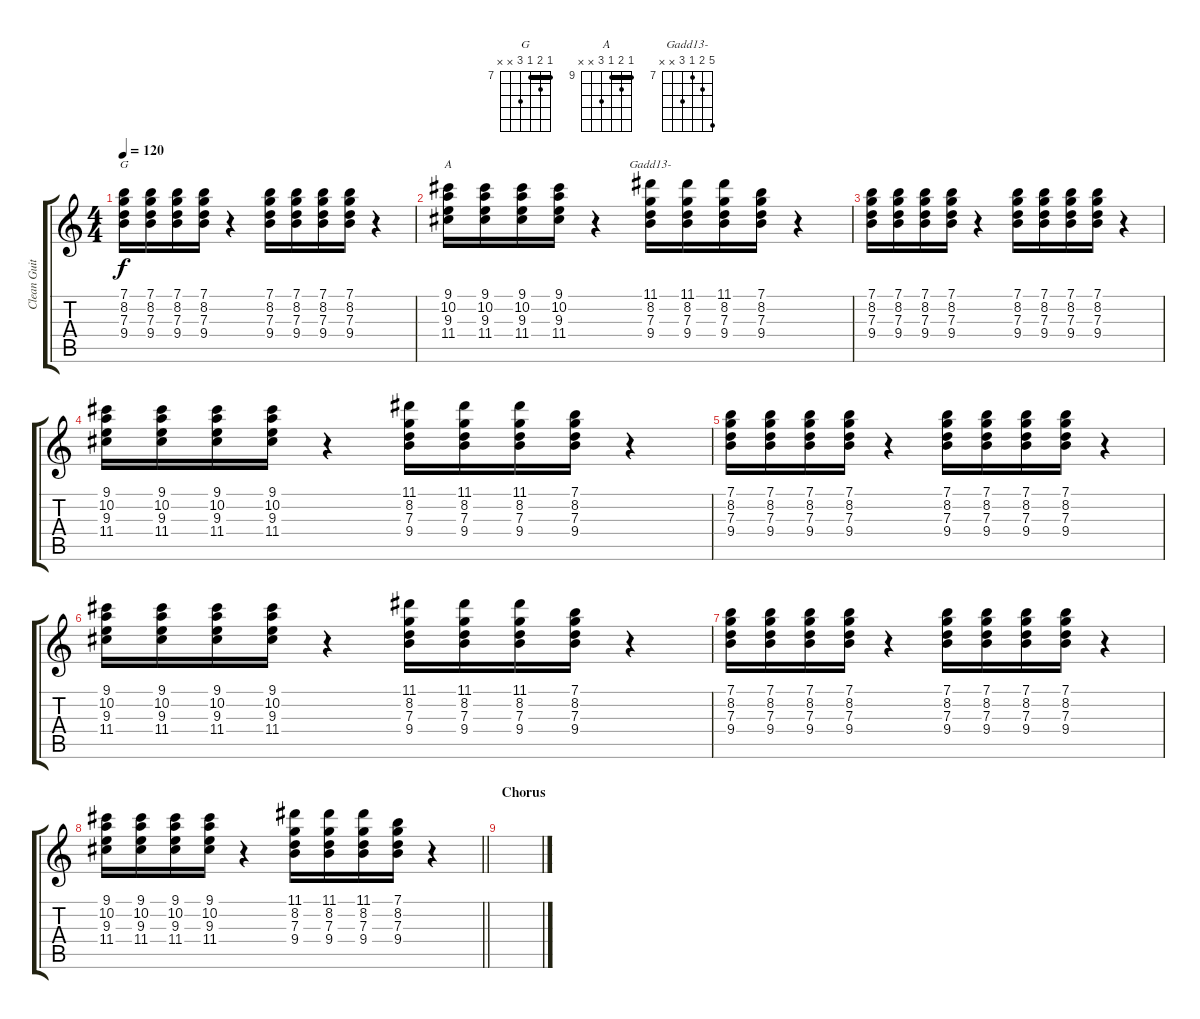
\track ("Clean Guitar" "Clean Guit") {instrument electricguitarclean}
\staff {score tabs}
\tuning (E4 B3 G3 D3 A2 E2) {hide}
\chord ("G" 7 8 7 9 x x) {firstfret 7 barre 7}
\chord ("A" 9 10 9 11 x x) {firstfret 9 barre 9}
\chord ("Gadd13-" 11 8 7 9 x x) {firstfret 7}
\ts (4 4)
\tempo 120
\clef g2
\ks c
(7.1 8.2 7.3 9.4).16{ch "G" dy f} (7.1 8.2 7.3 9.4).16 (7.1 8.2 7.3 9.4).16 (7.1 8.2 7.3 9.4).16 r.4 (7.1 8.2 7.3 9.4).16 (7.1 8.2 7.3 9.4).16 (7.1 8.2 7.3 9.4).16 (7.1 8.2 7.3 9.4).16 r.4 |
(9.1 10.2 9.3 11.4).16{ch "A"} (9.1 10.2 9.3 11.4).16 (9.1 10.2 9.3 11.4).16 (9.1 10.2 9.3 11.4).16 r.4 (11.1 8.2 7.3 9.4).16{ch "Gadd13-"} (11.1 8.2 7.3 9.4).16 (11.1 8.2 7.3 9.4).16 (7.1 8.2 7.3 9.4).16 r.4 |
(7.1 8.2 7.3 9.4).16 (7.1 8.2 7.3 9.4).16 (7.1 8.2 7.3 9.4).16 (7.1 8.2 7.3 9.4).16 r.4 (7.1 8.2 7.3 9.4).16 (7.1 8.2 7.3 9.4).16 (7.1 8.2 7.3 9.4).16 (7.1 8.2 7.3 9.4).16 r.4 |
(9.1 10.2 9.3 11.4).16 (9.1 10.2 9.3 11.4).16 (9.1 10.2 9.3 11.4).16 (9.1 10.2 9.3 11.4).16 r.4 (11.1 8.2 7.3 9.4).16 (11.1 8.2 7.3 9.4).16 (11.1 8.2 7.3 9.4).16 (7.1 8.2 7.3 9.4).16 r.4 |
(7.1 8.2 7.3 9.4).16 (7.1 8.2 7.3 9.4).16 (7.1 8.2 7.3 9.4).16 (7.1 8.2 7.3 9.4).16 r.4 (7.1 8.2 7.3 9.4).16 (7.1 8.2 7.3 9.4).16 (7.1 8.2 7.3 9.4).16 (7.1 8.2 7.3 9.4).16 r.4 |
(9.1 10.2 9.3 11.4).16 (9.1 10.2 9.3 11.4).16 (9.1 10.2 9.3 11.4).16 (9.1 10.2 9.3 11.4).16 r.4 (11.1 8.2 7.3 9.4).16 (11.1 8.2 7.3 9.4).16 (11.1 8.2 7.3 9.4).16 (7.1 8.2 7.3 9.4).16 r.4 |
(7.1 8.2 7.3 9.4).16 (7.1 8.2 7.3 9.4).16 (7.1 8.2 7.3 9.4).16 (7.1 8.2 7.3 9.4).16 r.4 (7.1 8.2 7.3 9.4).16 (7.1 8.2 7.3 9.4).16 (7.1 8.2 7.3 9.4).16 (7.1 8.2 7.3 9.4).16 r.4 |
\barLineRight lightlight
(9.1 10.2 9.3 11.4).16 (9.1 10.2 9.3 11.4).16 (9.1 10.2 9.3 11.4).16 (9.1 10.2 9.3 11.4).16 r.4 (11.1 8.2 7.3 9.4).16 (11.1 8.2 7.3 9.4).16 (11.1 8.2 7.3 9.4).16 (7.1 8.2 7.3 9.4).16 r.4 |
\section ("" "Chorus")
